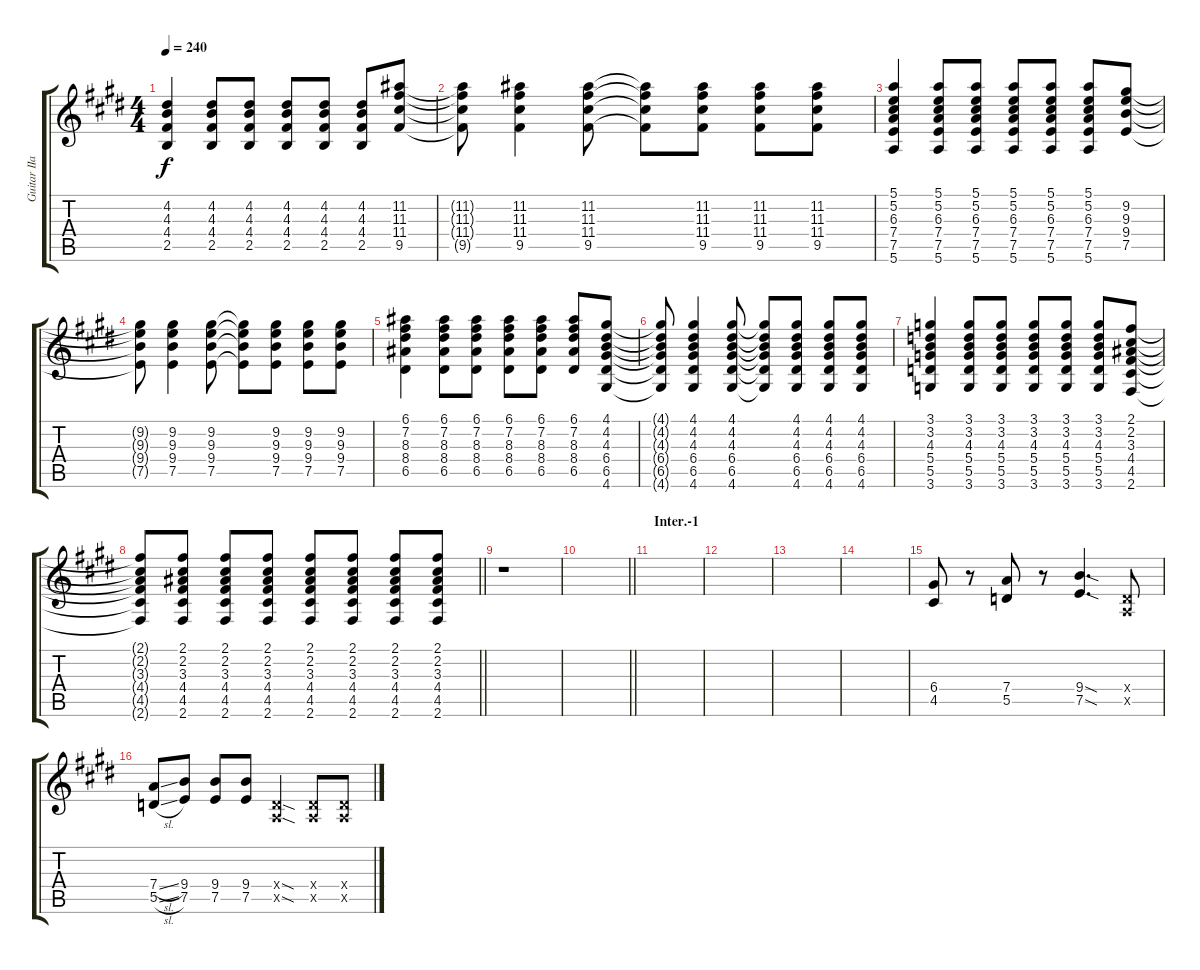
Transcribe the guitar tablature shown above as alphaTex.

\track ("Guitar IIa (Nakano Azusa)" "Guitar IIa") {instrument distortionguitar}
\staff {score tabs}
\tuning (E4 B3 G3 D3 A2 E2) {hide}
\ts (4 4)
\tempo 240
\clef g2
\ks e
(4.2 4.3 4.4 2.5).4{dy f} (4.2 4.3 4.4 2.5).8 (4.2 4.3 4.4 2.5).8 (4.2 4.3 4.4 2.5).8 (4.2 4.3 4.4 2.5).8 (4.2 4.3 4.4 2.5).8 (11.2 11.3 11.4 9.5).8 |
(11.2{t} 11.3{t} 11.4{t} 9.5{t}).8 (11.2 11.3 11.4 9.5).4 (11.2 11.3 11.4 9.5).8 (11.2{t} 11.3{t} 11.4{t} 9.5{t}).8 (11.2 11.3 11.4 9.5).8 (11.2 11.3 11.4 9.5).8 (11.2 11.3 11.4 9.5).8 |
(5.1 5.2 6.3 7.4 7.5 5.6).4 (5.1 5.2 6.3 7.4 7.5 5.6).8 (5.1 5.2 6.3 7.4 7.5 5.6).8 (5.1 5.2 6.3 7.4 7.5 5.6).8 (5.1 5.2 6.3 7.4 7.5 5.6).8 (5.1 5.2 6.3 7.4 7.5 5.6).8 (9.2 9.3 9.4 7.5).8 |
(9.2{t} 9.3{t} 9.4{t} 7.5{t}).8 (9.2 9.3 9.4 7.5).4 (9.2 9.3 9.4 7.5).8 (9.2{t} 9.3{t} 9.4{t} 7.5{t}).8 (9.2 9.3 9.4 7.5).8 (9.2 9.3 9.4 7.5).8 (9.2 9.3 9.4 7.5).8 |
(6.1 7.2 8.3 8.4 6.5).4 (6.1 7.2 8.3 8.4 6.5).8 (6.1 7.2 8.3 8.4 6.5).8 (6.1 7.2 8.3 8.4 6.5).8 (6.1 7.2 8.3 8.4 6.5).8 (6.1 7.2 8.3 8.4 6.5).8 (4.1 4.2 4.3 6.4 6.5 4.6).8 |
(4.1{t} 4.2{t} 4.3{t} 6.4{t} 6.5{t} 4.6{t}).8 (4.1 4.2 4.3 6.4 6.5 4.6).4 (4.1 4.2 4.3 6.4 6.5 4.6).8 (4.1{t} 4.2{t} 4.3{t} 6.4{t} 6.5{t} 4.6{t}).8 (4.1 4.2 4.3 6.4 6.5 4.6).8 (4.1 4.2 4.3 6.4 6.5 4.6).8 (4.1 4.2 4.3 6.4 6.5 4.6).8 |
(3.1 3.2 4.3 5.4 5.5 3.6).4 (3.1 3.2 4.3 5.4 5.5 3.6).8 (3.1 3.2 4.3 5.4 5.5 3.6).8 (3.1 3.2 4.3 5.4 5.5 3.6).8 (3.1 3.2 4.3 5.4 5.5 3.6).8 (3.1 3.2 4.3 5.4 5.5 3.6).8 (2.1 2.2 3.3 4.4 4.5 2.6).8 |
\barLineRight lightlight
(2.1{t} 2.2{t} 3.3{t} 4.4{t} 4.5{t} 2.6{t}).8 (2.1 2.2 3.3 4.4 4.5 2.6).8 (2.1 2.2 3.3 4.4 4.5 2.6).8 (2.1 2.2 3.3 4.4 4.5 2.6).8 (2.1 2.2 3.3 4.4 4.5 2.6).8 (2.1 2.2 3.3 4.4 4.5 2.6).8 (2.1 2.2 3.3 4.4 4.5 2.6).8 (2.1 2.2 3.3 4.4 4.5 2.6).8 |
r.1 |
\barLineRight lightlight
|
\section ("" "Inter.-1")
|
|
|
|
(6.4 4.5).8 r.8 (7.4 5.5).8 r.8 (9.4{sod} 7.5{sod}).4{d} (0.4{x} 0.5{x}).8 |
(7.4{sl} 5.5{sl}).8 (9.4 7.5).8 (9.4 7.5).8 (9.4 7.5).8 (0.4{sod x} 0.5{sod x}).4 (0.4{x} 0.5{x}).8 (0.4{x} 0.5{x}).8
